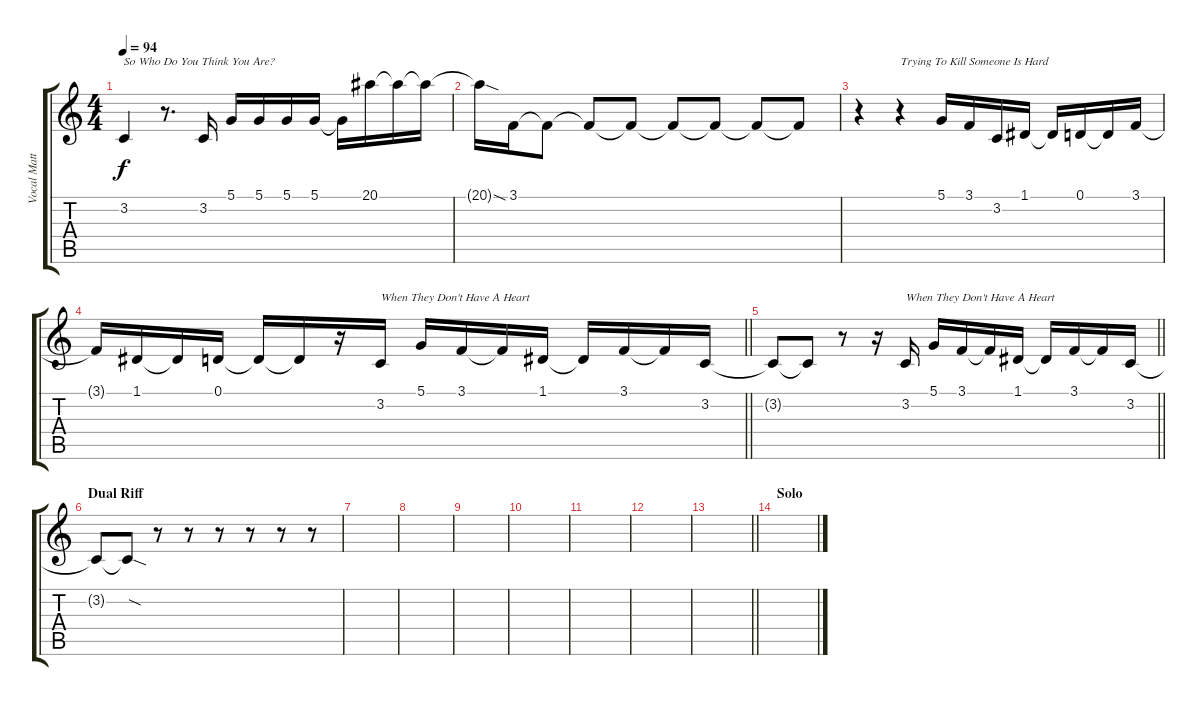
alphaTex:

\track ("Vocal Matt/Jay" "Vocal Matt") {instrument lead1square}
\staff {score tabs}
\tuning (D4 A3 F3 C3 G2 C2) {hide}
\ts (4 4)
\tempo 94
\clef g2
\ks c
3.2{t}.4{txt "So Who Do You Think You Are?" dy f} r.8{d} 3.2.16 5.1.16 5.1.16 5.1.16 5.1.16 5.1{t}.16 20.1.16 20.1{t}.16 20.1{t}.16 |
20.1{sod t}.16 3.1.16 3.1{t}.8 3.1{t}.8 3.1{t}.8 3.1{t}.8 3.1{t}.8 3.1{t}.8 3.1{t}.8 |
r.4 r.4{txt "Trying To Kill Someone Is Hard"} 5.1.16 3.1.16 3.2.16 1.1.16 1.1{t}.16 0.1.16 0.1{t}.16 3.1.16 |
\barLineRight lightlight
3.1{t}.16 1.1.16 1.1{t}.16 0.1.16 0.1{t}.16 0.1{t}.16 r.16 3.2.16{txt "When They Don't Have A Heart"} 5.1.16 3.1.16 3.1{t}.16 1.1.16 1.1{t}.16 3.1.16 3.1{t}.16 3.2.16 |
\barLineRight lightlight
3.2{t}.8 3.2{t}.8 r.8 r.16 3.2.16{txt "When They Don't Have A Heart"} 5.1.16 3.1.16 3.1{t}.16 1.1.16 1.1{t}.16 3.1.16 3.1{t}.16 3.2.16 |
\section ("" "Dual Riff")
3.2{t}.8 3.2{sod t}.8 r.8 r.8 r.8 r.8 r.8 r.8 |
|
|
|
|
|
|
\barLineRight lightlight
|
\section ("" "Solo")
